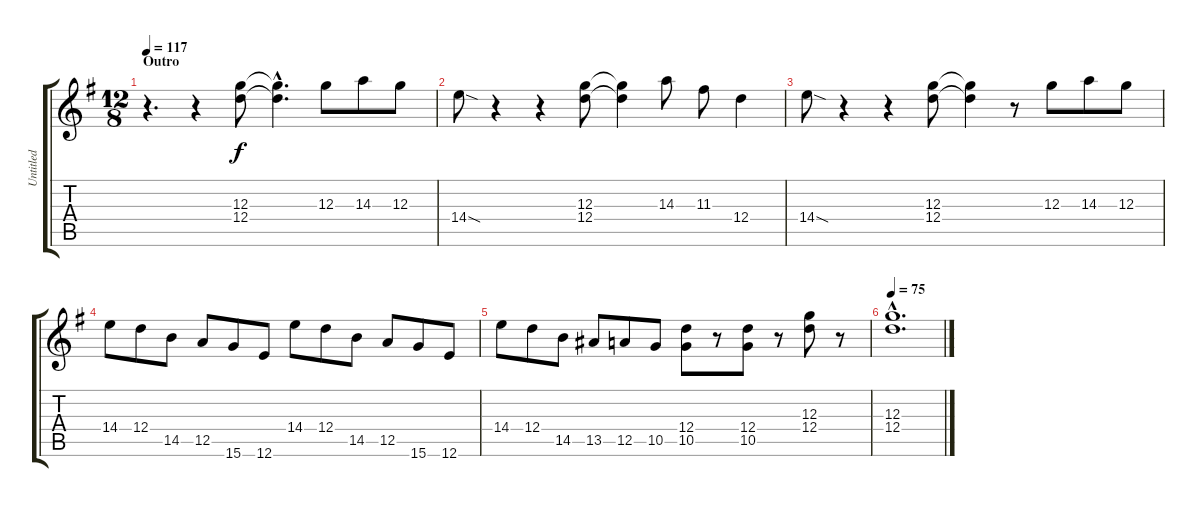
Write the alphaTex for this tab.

\track ("Untitled" "Untitled") {instrument distortionguitar}
\staff {score tabs}
\tuning (E4 B3 G3 D3 A2 E2) {hide}
\ts (12 8)
\section ("" "Outro")
\tempo 117
\clef g2
\ks g
r.4{d dy f} r.4 (12.3 12.4).8 (12.3{hac t} 12.4{hac t}).4{d} 12.3.8 14.3.8 12.3.8 |
14.4{sod}.8 r.4 r.4 (12.3 12.4).8 (12.3{t} 12.4{t}).4 14.3.8 11.3.8 12.4.4 |
14.4{sod}.8 r.4 r.4 (12.3 12.4).8 (12.3{t} 12.4{t}).4 r.8 12.3.8 14.3.8 12.3.8 |
14.4.8 12.4.8 14.5.8 12.5.8 15.6.8 12.6.8 14.4.8 12.4.8 14.5.8 12.5.8 15.6.8 12.6.8 |
14.4.8 12.4.8 14.5.8 13.5.8 12.5.8 10.5.8 (12.4 10.5).8 r.8 (12.4 10.5).8 r.8 (12.3 12.4).8 r.8 |
\tempo 75
(12.3{hac} 12.4{hac}).1{d}
